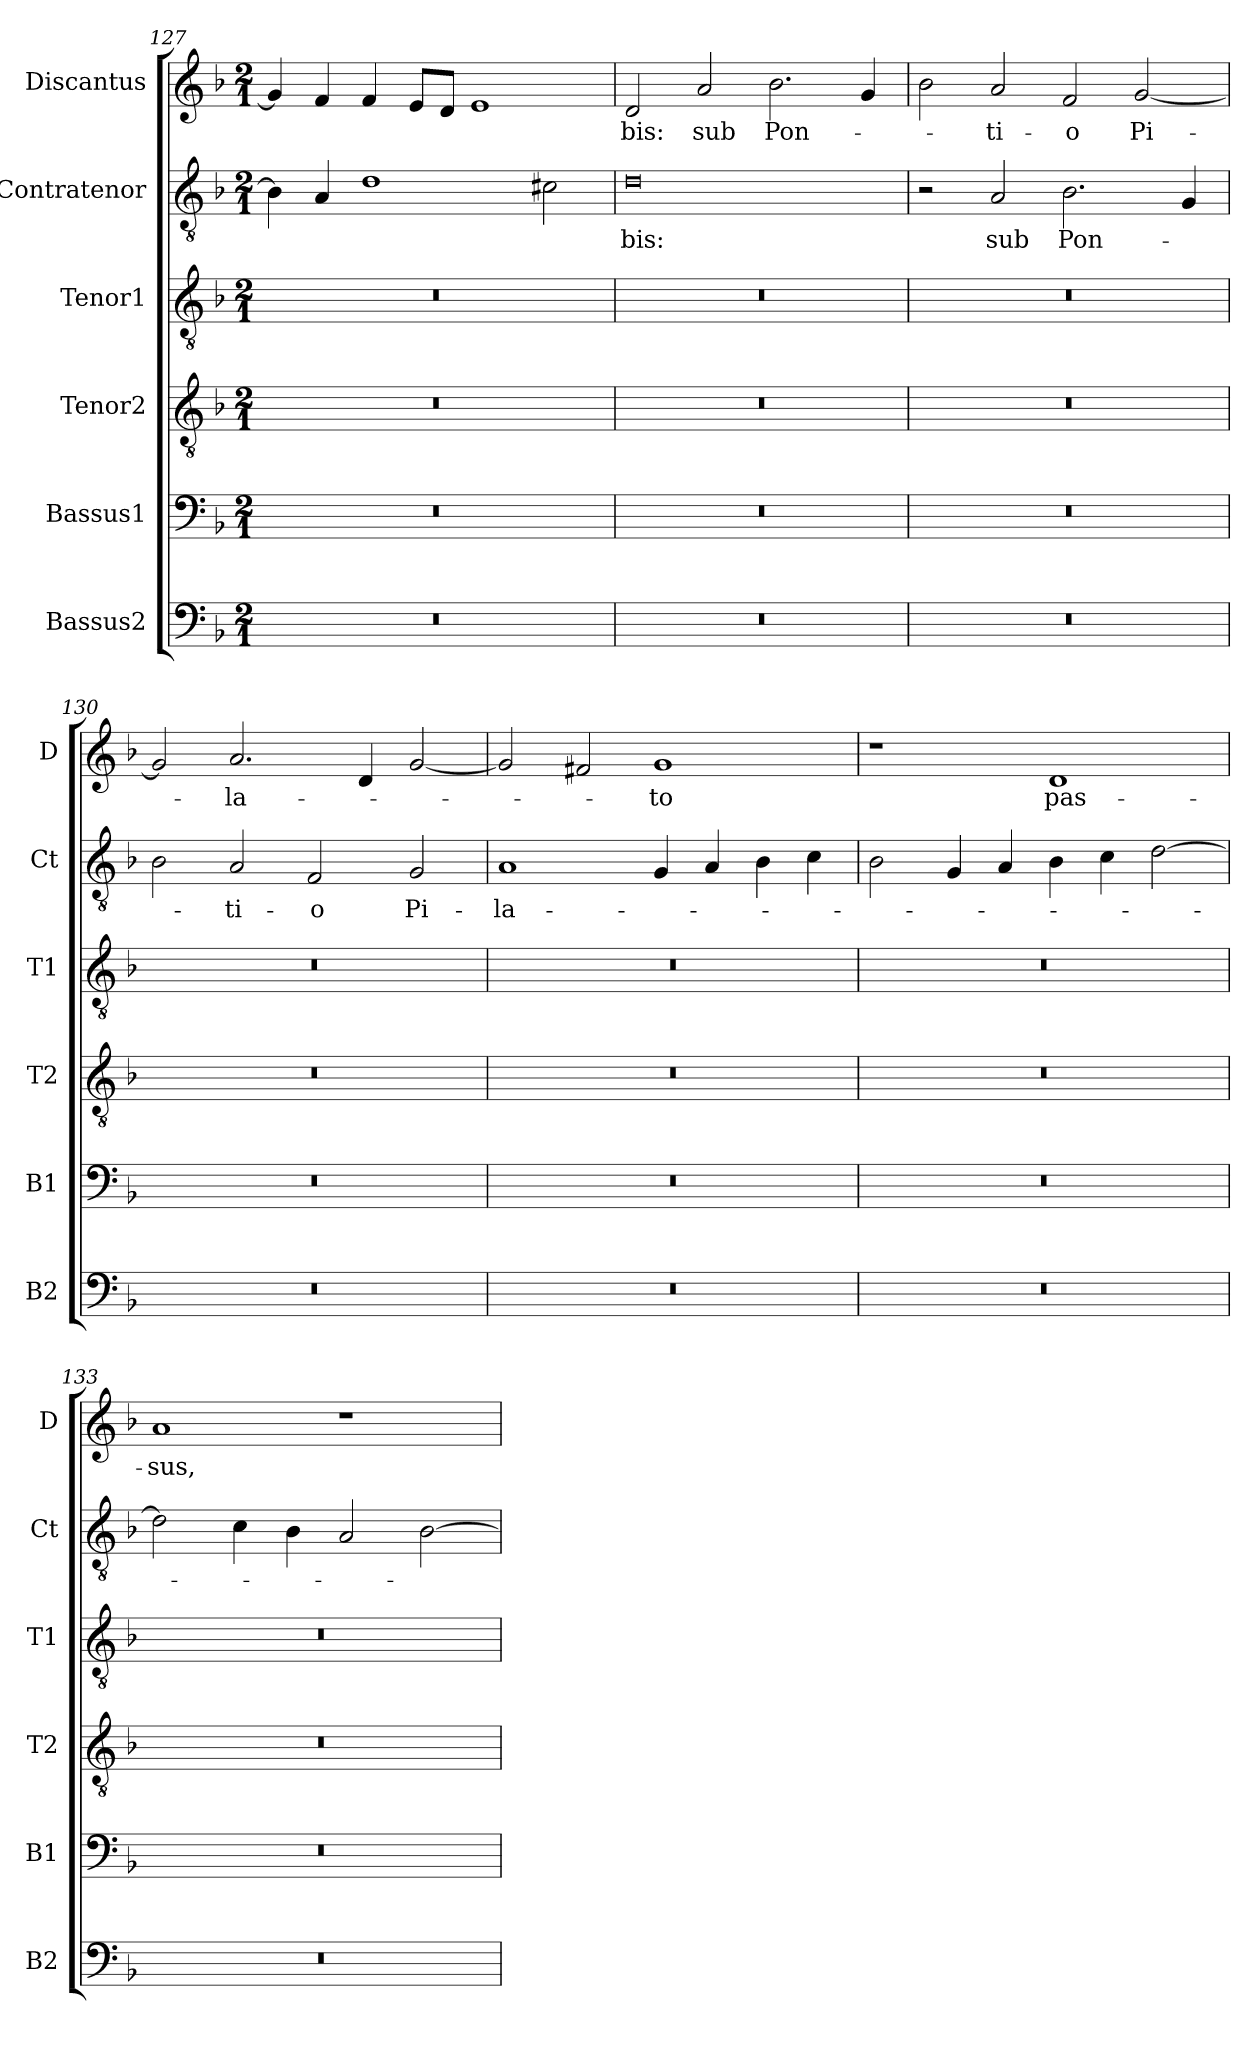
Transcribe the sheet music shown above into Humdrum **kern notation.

**kern	**kern	**kern	**kern	**kern	**text	**kern	**text
*part6	*part5	*part4	*part3	*part2	*part2	*part1	*part1
*staff6	*staff5	*staff4	*staff3	*staff2	*staff2	*staff1	*staff1
*I"Bassus2	*I"Bassus1	*I"Tenor2	*I"Tenor1	*I"Contratenor	*	*I"Discantus	*
*I'B2	*I'B1	*I'T2	*I'T1	*I'Ct	*	*I'D	*
*clefF4	*clefF4	*clefGv2	*clefGv2	*clefGv2	*	*clefG2	*
*k[b-]	*k[b-]	*k[b-]	*k[b-]	*k[b-]	*	*k[b-]	*
*M2/1	*M2/1	*M2/1	*M2/1	*M2/1	*	*M2/1	*
=127	=127	=127	=127	=127	=127	=127	=127
0r	0r	0r	0r	4B-\]	.	4g/]	.
.	.	.	.	4A/	.	4f/	.
.	.	.	.	1d	.	4f/	.
.	.	.	.	.	.	8e/L	.
.	.	.	.	.	.	8d/J	.
.	.	.	.	.	.	1e	.
.	.	.	.	2c#X\	.	.	.
=128	=128	=128	=128	=128	=128	=128	=128
0r	0r	0r	0r	0d	-bis:	2d/	-bis:
.	.	.	.	.	.	2a/	sub
.	.	.	.	.	.	2.b-\	Pon-
.	.	.	.	.	.	4g/	.
=129	=129	=129	=129	=129	=129	=129	=129
0r	0r	0r	0r	2r	.	2b-\	.
.	.	.	.	2A/	sub	2a/	-ti-
.	.	.	.	2.B-\	Pon-	2f/	-o
.	.	.	.	.	.	[2g/	Pi-
.	.	.	.	4G/	.	.	.
=130	=130	=130	=130	=130	=130	=130	=130
0r	0r	0r	0r	2B-\	.	2g/]	.
.	.	.	.	2A/	-ti-	2.a/	-la-
.	.	.	.	2F/	-o	.	.
.	.	.	.	.	.	4d/	.
.	.	.	.	2G/	Pi-	[2g/	.
=131	=131	=131	=131	=131	=131	=131	=131
0r	0r	0r	0r	1A	-la-	2g/]	.
.	.	.	.	.	.	2f#X/	.
.	.	.	.	4G/	.	1g	-to
.	.	.	.	4A/	.	.	.
.	.	.	.	4B-\	.	.	.
.	.	.	.	4c\	.	.	.
=132	=132	=132	=132	=132	=132	=132	=132
0r	0r	0r	0r	2B-\	.	1r	.
.	.	.	.	4G/	.	.	.
.	.	.	.	4A/	.	.	.
.	.	.	.	4B-\	.	1d	pas-
.	.	.	.	4c\	.	.	.
.	.	.	.	[2d\	.	.	.
=133	=133	=133	=133	=133	=133	=133	=133
0r	0r	0r	0r	2d\]	.	1a	-sus,
.	.	.	.	4c\	.	.	.
.	.	.	.	4B-\	.	.	.
.	.	.	.	2A/	.	1r	.
.	.	.	.	[2B-\	.	.	.
=	=	=	=	=	=	=	=
*-	*-	*-	*-	*-	*-	*-	*-
